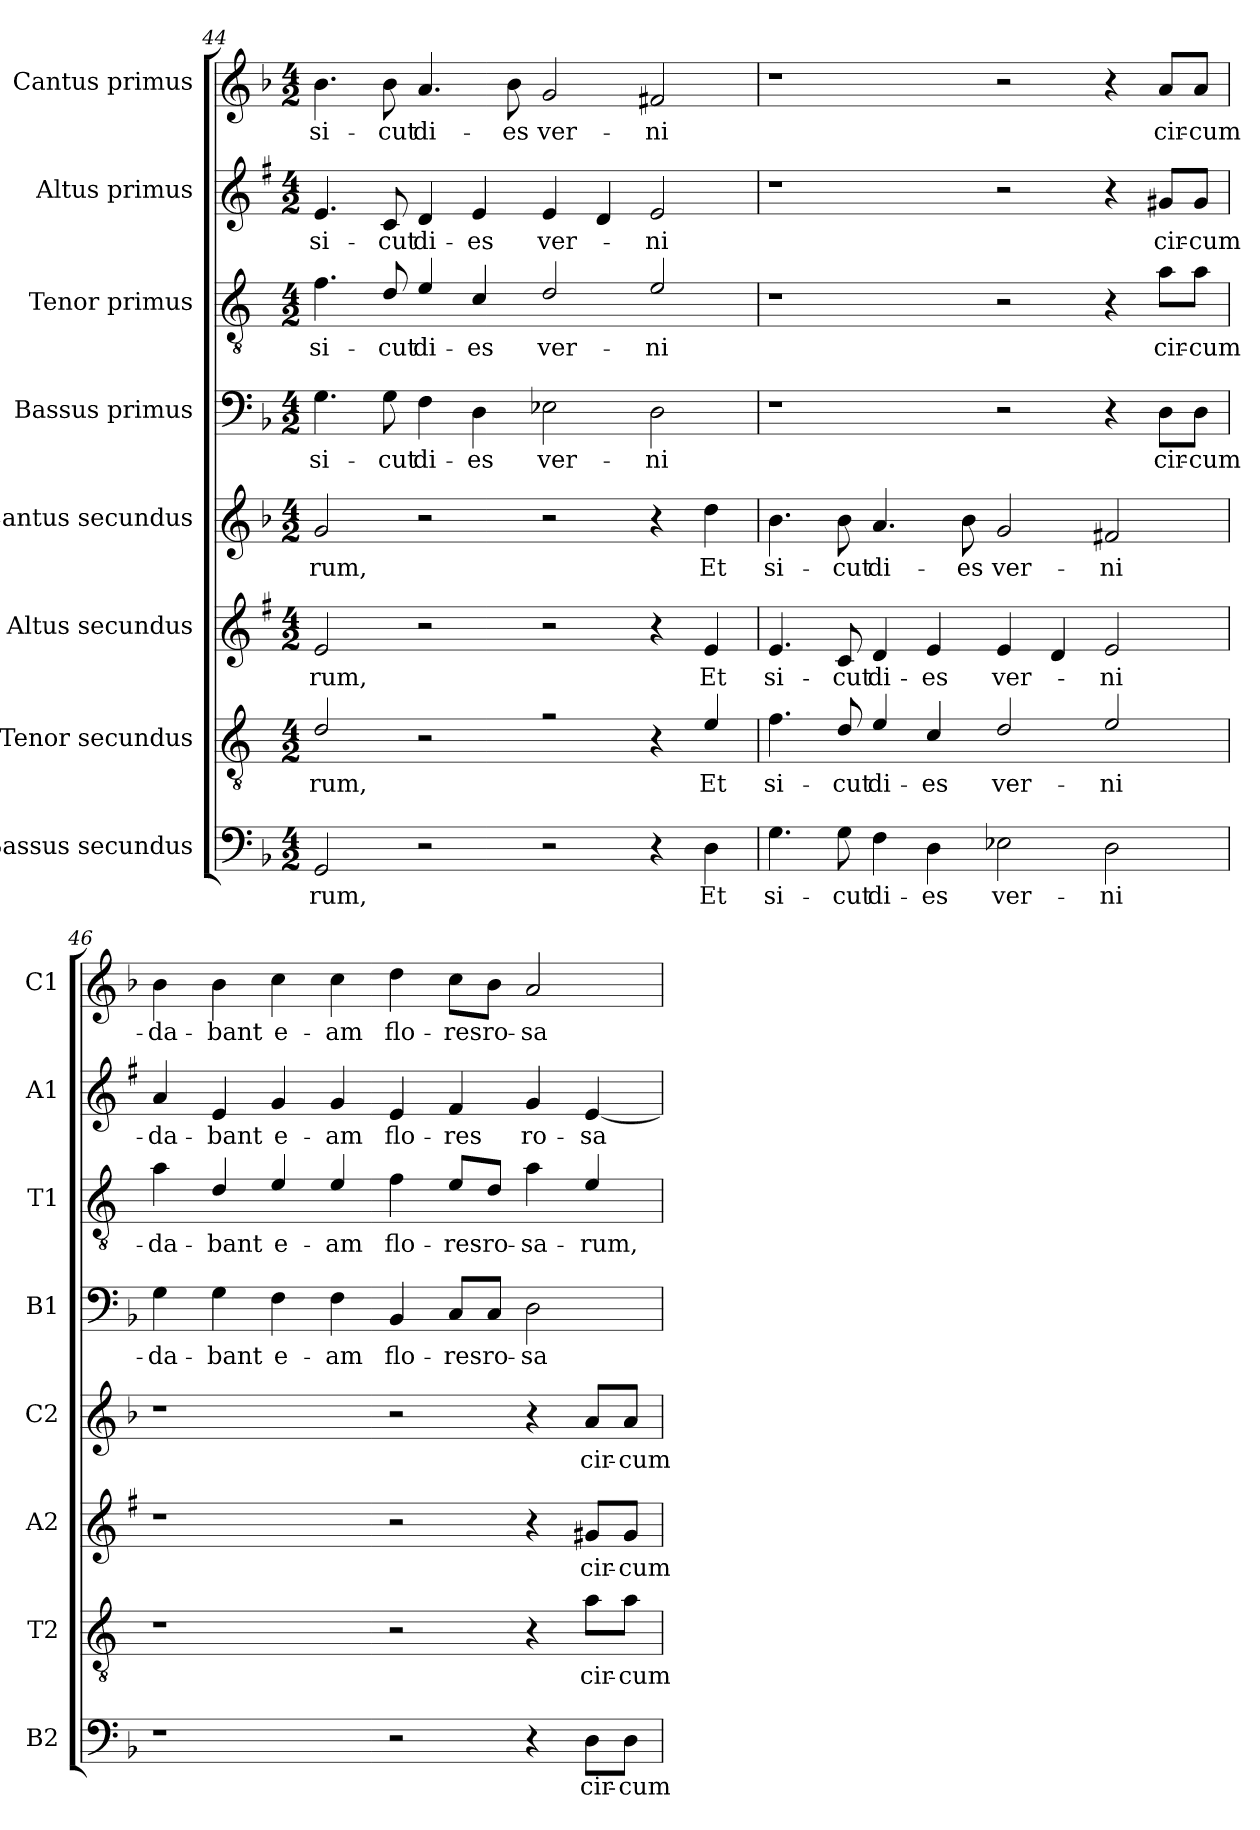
**kern	**text	**kern	**text	**kern	**text	**kern	**text	**kern	**text	**kern	**text	**kern	**text	**kern	**text
*part8	*part8	*part7	*part7	*part6	*part6	*part5	*part5	*part4	*part4	*part3	*part3	*part2	*part2	*part1	*part1
*staff8	*staff8	*staff7	*staff7	*staff6	*staff6	*staff5	*staff5	*staff4	*staff4	*staff3	*staff3	*staff2	*staff2	*staff1	*staff1
*I"Bassus secundus	*	*I"Tenor secundus	*	*I"Altus secundus	*	*I"Cantus secundus	*	*I"Bassus primus	*	*I"Tenor primus	*	*I"Altus primus	*	*I"Cantus primus	*
*I'B2	*	*I'T2	*	*I'A2	*	*I'C2	*	*I'B1	*	*I'T1	*	*I'A1	*	*I'C1	*
*clefF4	*	*clefGv2	*	*clefG2	*	*clefG2	*	*clefF4	*	*clefGv2	*	*clefG2	*	*clefG2	*
*	*	*ITrd4c7	*	*ITrd1c2	*	*	*	*	*	*ITrd4c7	*	*ITrd1c2	*	*	*
*k[b-]	*	*k[b-]	*	*k[b-]	*	*k[b-]	*	*k[b-]	*	*k[b-]	*	*k[b-]	*	*k[b-]	*
*F:	*	*F:	*	*F:	*	*F:	*	*F:	*	*F:	*	*F:	*	*F:	*
*M4/2	*	*M4/2	*	*M4/2	*	*M4/2	*	*M4/2	*	*M4/2	*	*M4/2	*	*M4/2	*
=44	=44	=44	=44	=44	=44	=44	=44	=44	=44	=44	=44	=44	=44	=44	=44
!	!LO:LY:b	!	!LO:LY:b	!	!LO:LY:b	!	!LO:LY:b	!	!LO:LY:b	!	!LO:LY:b	!	!LO:LY:b	!	!LO:LY:b
2GG/	-rum,	2G/	-rum,	2d/	-rum,	2g/	-rum,	4.G\	si-	4.B-\	si-	4.d/	si-	4.b-\	si-
!	!	!	!	!	!	!	!	!	!LO:LY:b	!	!LO:LY:b	!	!LO:LY:b	!	!LO:LY:b
.	.	.	.	.	.	.	.	8G\	-cut	8G/	-cut	8B-/	-cut	8b-\	-cut
!	!	!	!	!	!	!	!	!	!LO:LY:b	!	!LO:LY:b	!	!LO:LY:b	!	!LO:LY:b
2r	.	2r	.	2r	.	2r	.	4F\	di-	4A/	di-	4c/	di-	4.a/	di-
!	!	!	!	!	!	!	!	!	!LO:LY:b	!	!LO:LY:b	!	!LO:LY:b	!	!
.	.	.	.	.	.	.	.	4D\	-es	4F/	-es	4d/	-es	.	.
!	!	!	!	!	!	!	!	!	!	!	!	!	!	!	!LO:LY:b
.	.	.	.	.	.	.	.	.	.	.	.	.	.	8b-\	-es
!	!	!	!	!	!	!	!	!	!LO:LY:b	!	!LO:LY:b	!	!LO:LY:b	!	!LO:LY:b
2r	.	2rf	.	2r	.	2r	.	2E-X\	ver-	2G/	ver-	4d/	ver-	2g/	ver-
.	.	.	.	.	.	.	.	.	.	.	.	4c/	.	.	.
!	!	!	!	!	!	!	!	!	!LO:LY:b	!	!LO:LY:b	!	!LO:LY:b	!	!LO:LY:b
4r	.	4r	.	4r	.	4r	.	2D\	-ni	2A/	-ni	2d/	-ni	2f#X/	-ni
!	!LO:LY:b	!	!LO:LY:b	!	!LO:LY:b	!	!LO:LY:b	!	!	!	!	!	!	!	!
4D\	Et	4A/	Et	4d/	Et	4dd\	Et	.	.	.	.	.	.	.	.
=45	=45	=45	=45	=45	=45	=45	=45	=45	=45	=45	=45	=45	=45	=45	=45
!	!LO:LY:b	!	!LO:LY:b	!	!LO:LY:b	!	!LO:LY:b	!	!	!	!	!	!	!	!
4.G\	si-	4.B-\	si-	4.d/	si-	4.b-\	si-	1r	.	1r	.	1r	.	1r	.
!	!LO:LY:b	!	!LO:LY:b	!	!LO:LY:b	!	!LO:LY:b	!	!	!	!	!	!	!	!
8G\	-cut	8G/	-cut	8B-/	-cut	8b-\	-cut	.	.	.	.	.	.	.	.
!	!LO:LY:b	!	!LO:LY:b	!	!LO:LY:b	!	!LO:LY:b	!	!	!	!	!	!	!	!
4F\	di-	4A/	di-	4c/	di-	4.a/	di-	.	.	.	.	.	.	.	.
!	!LO:LY:b	!	!LO:LY:b	!	!LO:LY:b	!	!	!	!	!	!	!	!	!	!
4D\	-es	4F/	-es	4d/	-es	.	.	.	.	.	.	.	.	.	.
!	!	!	!	!	!	!	!LO:LY:b	!	!	!	!	!	!	!	!
.	.	.	.	.	.	8b-\	-es	.	.	.	.	.	.	.	.
!	!LO:LY:b	!	!LO:LY:b	!	!LO:LY:b	!	!LO:LY:b	!	!	!	!	!	!	!	!
2E-X\	ver-	2G/	ver-	4d/	ver-	2g/	ver-	2r	.	2r	.	2r	.	2r	.
.	.	.	.	4c/	.	.	.	.	.	.	.	.	.	.	.
!	!LO:LY:b	!	!LO:LY:b	!	!LO:LY:b	!	!LO:LY:b	!	!	!	!	!	!	!	!
2D\	-ni	2A/	-ni	2d/	-ni	2f#X/	-ni	4r	.	4r	.	4r	.	4r	.
!	!	!	!	!	!	!	!	!	!LO:LY:b	!	!LO:LY:b	!	!LO:LY:b	!	!LO:LY:b
.	.	.	.	.	.	.	.	8D\L	cir-	8d\L	cir-	8f#X/L	cir-	8a/L	cir-
!	!	!	!	!	!	!	!	!	!LO:LY:b	!	!LO:LY:b	!	!LO:LY:b	!	!LO:LY:b
.	.	.	.	.	.	.	.	8D\J	-cum-	8d\J	-cum-	8f#/J	-cum-	8a/J	-cum-
=46	=46	=46	=46	=46	=46	=46	=46	=46	=46	=46	=46	=46	=46	=46	=46
!	!	!	!	!	!	!	!	!	!LO:LY:b	!	!LO:LY:b	!	!LO:LY:b	!	!LO:LY:b
1r	.	1r	.	1r	.	1r	.	4G\	-da-	4d\	-da-	4g/	-da-	4b-\	-da-
!	!	!	!	!	!	!	!	!	!LO:LY:b	!	!LO:LY:b	!	!LO:LY:b	!	!LO:LY:b
.	.	.	.	.	.	.	.	4G\	-bant	4G/	-bant	4d/	-bant	4b-\	-bant
!	!	!	!	!	!	!	!	!	!LO:LY:b	!	!LO:LY:b	!	!LO:LY:b	!	!LO:LY:b
.	.	.	.	.	.	.	.	4F\	e-	4A/	e-	4f/	e-	4cc\	e-
!	!	!	!	!	!	!	!	!	!LO:LY:b	!	!LO:LY:b	!	!LO:LY:b	!	!LO:LY:b
.	.	.	.	.	.	.	.	4F\	-am	4A/	-am	4f/	-am	4cc\	-am
!	!	!	!	!	!	!	!	!	!LO:LY:b	!	!LO:LY:b	!	!LO:LY:b	!	!LO:LY:b
2r	.	2r	.	2r	.	2r	.	4BB-/	flo-	4B-\	flo-	4d/	flo-	4dd\	flo-
!	!	!	!	!	!	!	!	!	!LO:LY:b	!	!LO:LY:b	!	!LO:LY:b	!	!LO:LY:b
.	.	.	.	.	.	.	.	8C/L	-res	8A/L	-res	4e/	-res	8cc\L	-res
!	!	!	!	!	!	!	!	!	!LO:LY:b	!	!LO:LY:b	!	!	!	!LO:LY:b
.	.	.	.	.	.	.	.	8C/J	ro-	8G/J	ro-	.	.	8b-\J	ro-
!	!	!	!	!	!	!	!	!	!LO:LY:b	!	!LO:LY:b	!	!LO:LY:b	!	!LO:LY:b
4r	.	4r	.	4r	.	4r	.	2D\	-sa-	4d\	-sa-	4f/	ro-	2a/	-sa-
!	!LO:LY:b	!	!LO:LY:b	!	!LO:LY:b	!	!LO:LY:b	!	!	!	!LO:LY:b	!	!LO:LY:b	!	!
8D\L	cir-	8d\L	cir-	8f#X/L	cir-	8a/L	cir-	.	.	4A/	-rum,	[4d/	-sa-	.	.
!	!LO:LY:b	!	!LO:LY:b	!	!LO:LY:b	!	!LO:LY:b	!	!	!	!	!	!	!	!
8D\J	-cum-	8d\J	-cum-	8f#/J	-cum-	8a/J	-cum-	.	.	.	.	.	.	.	.
=	=	=	=	=	=	=	=	=	=	=	=	=	=	=	=
*-	*-	*-	*-	*-	*-	*-	*-	*-	*-	*-	*-	*-	*-	*-	*-
